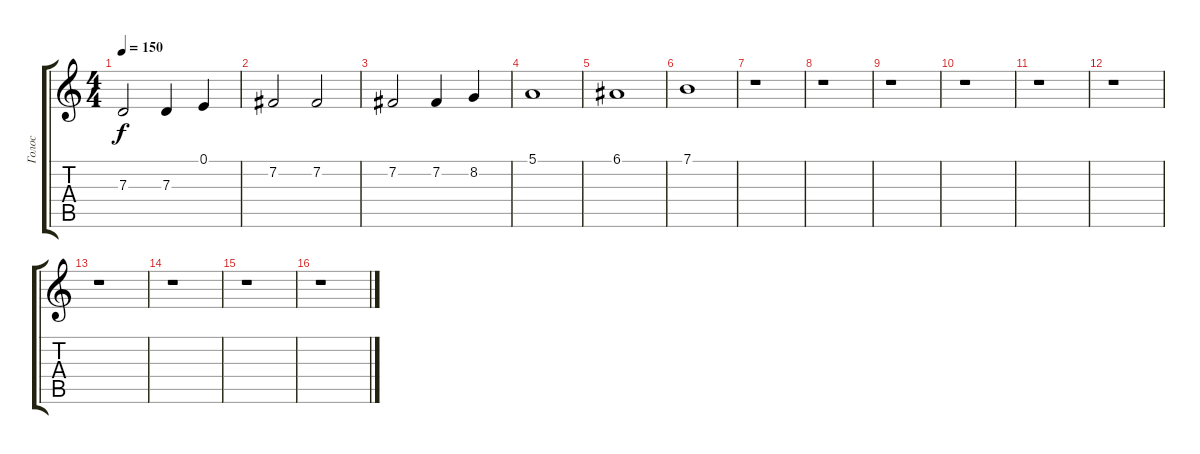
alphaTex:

\track ("Голос" "Голос") {instrument recorder}
\staff {score tabs}
\tuning (E4 B3 G3 D3 A2 E2) {hide}
\ts (4 4)
\tempo 150
\clef g2
\ks c
7.3.2{dy f} 7.3.4 0.1.4 |
7.2.2 7.2.2 |
7.2.2 7.2.4 8.2.4 |
5.1.1 |
6.1.1 |
7.1.1 |
r.1 |
r.1 |
r.1 |
r.1 |
r.1 |
r.1 |
r.1 |
r.1 |
r.1 |
r.1
